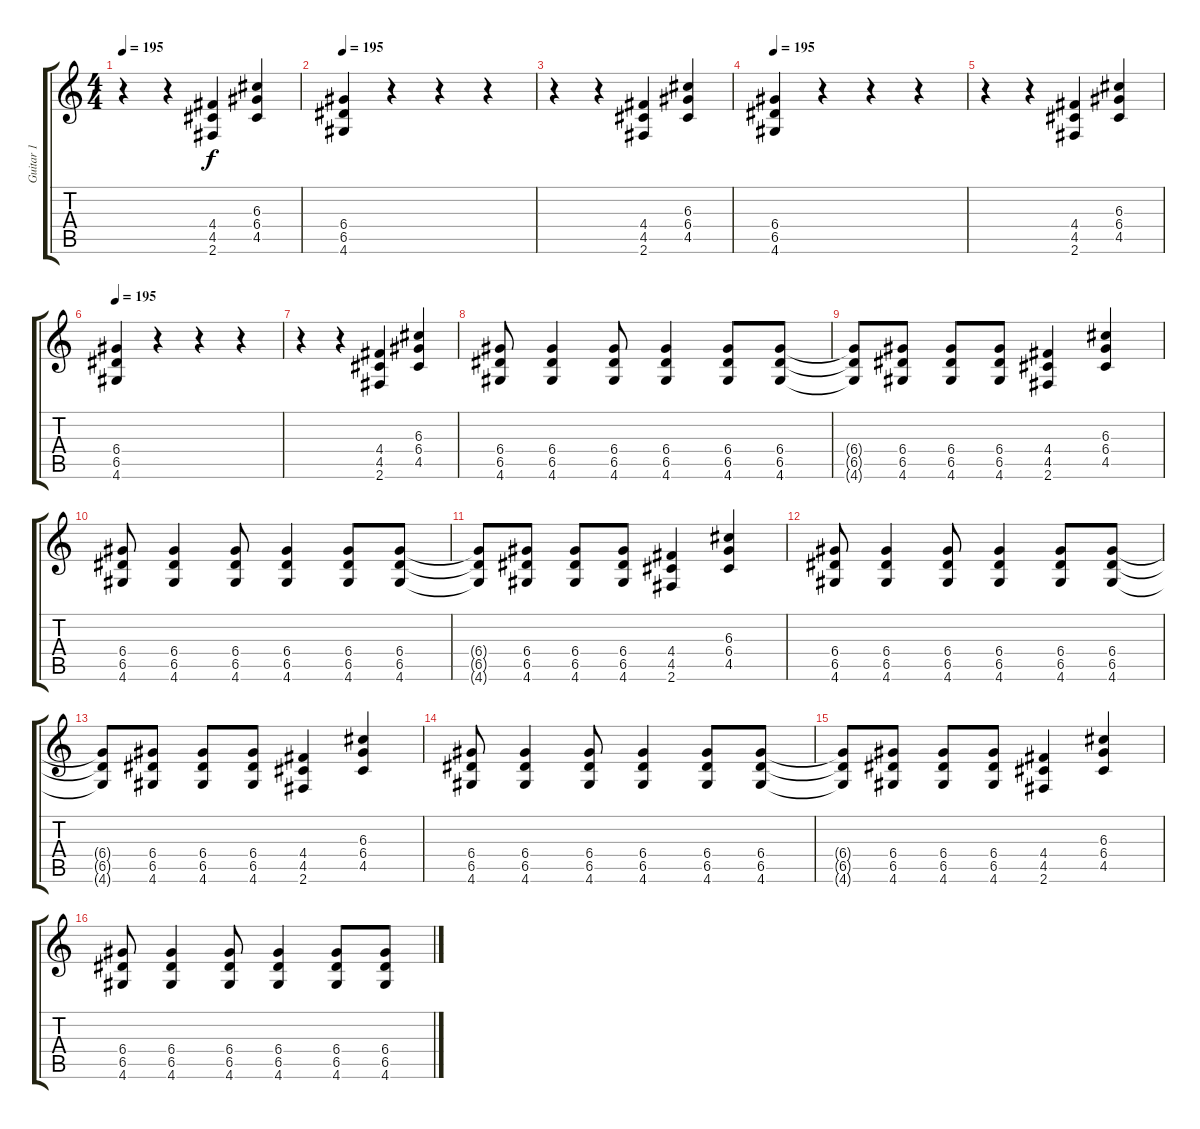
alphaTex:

\track ("Guitar 1" "Guitar 1") {instrument distortionguitar}
\staff {score tabs}
\tuning (E4 B3 G3 D3 A2 E2) {hide}
\ts (4 4)
\tempo 195
\clef g2
\ks c
r.4{dy f} r.4 (4.4 4.5 2.6).4 (6.3 6.4 4.5).4 |
\tempo 195
(6.4 6.5 4.6).4 r.4 r.4 r.4 |
r.4 r.4 (4.4 4.5 2.6).4 (6.3 6.4 4.5).4 |
\tempo 195
(6.4 6.5 4.6).4 r.4 r.4 r.4 |
r.4 r.4 (4.4 4.5 2.6).4 (6.3 6.4 4.5).4 |
\tempo 195
(6.4 6.5 4.6).4 r.4 r.4 r.4 |
r.4 r.4 (4.4 4.5 2.6).4 (6.3 6.4 4.5).4 |
(6.4 6.5 4.6).8 (6.4 6.5 4.6).4 (6.4 6.5 4.6).8 (6.4 6.5 4.6).4 (6.4 6.5 4.6).8 (6.4 6.5 4.6).8 |
(6.4{t} 6.5{t} 4.6{t}).8 (6.4 6.5 4.6).8 (6.4 6.5 4.6).8 (6.4 6.5 4.6).8 (4.4 4.5 2.6).4 (6.3 6.4 4.5).4 |
(6.4 6.5 4.6).8 (6.4 6.5 4.6).4 (6.4 6.5 4.6).8 (6.4 6.5 4.6).4 (6.4 6.5 4.6).8 (6.4 6.5 4.6).8 |
(6.4{t} 6.5{t} 4.6{t}).8 (6.4 6.5 4.6).8 (6.4 6.5 4.6).8 (6.4 6.5 4.6).8 (4.4 4.5 2.6).4 (6.3 6.4 4.5).4 |
(6.4 6.5 4.6).8 (6.4 6.5 4.6).4 (6.4 6.5 4.6).8 (6.4 6.5 4.6).4 (6.4 6.5 4.6).8 (6.4 6.5 4.6).8 |
(6.4{t} 6.5{t} 4.6{t}).8 (6.4 6.5 4.6).8 (6.4 6.5 4.6).8 (6.4 6.5 4.6).8 (4.4 4.5 2.6).4 (6.3 6.4 4.5).4 |
(6.4 6.5 4.6).8 (6.4 6.5 4.6).4 (6.4 6.5 4.6).8 (6.4 6.5 4.6).4 (6.4 6.5 4.6).8 (6.4 6.5 4.6).8 |
(6.4{t} 6.5{t} 4.6{t}).8 (6.4 6.5 4.6).8 (6.4 6.5 4.6).8 (6.4 6.5 4.6).8 (4.4 4.5 2.6).4 (6.3 6.4 4.5).4 |
(6.4 6.5 4.6).8 (6.4 6.5 4.6).4 (6.4 6.5 4.6).8 (6.4 6.5 4.6).4 (6.4 6.5 4.6).8 (6.4 6.5 4.6).8
